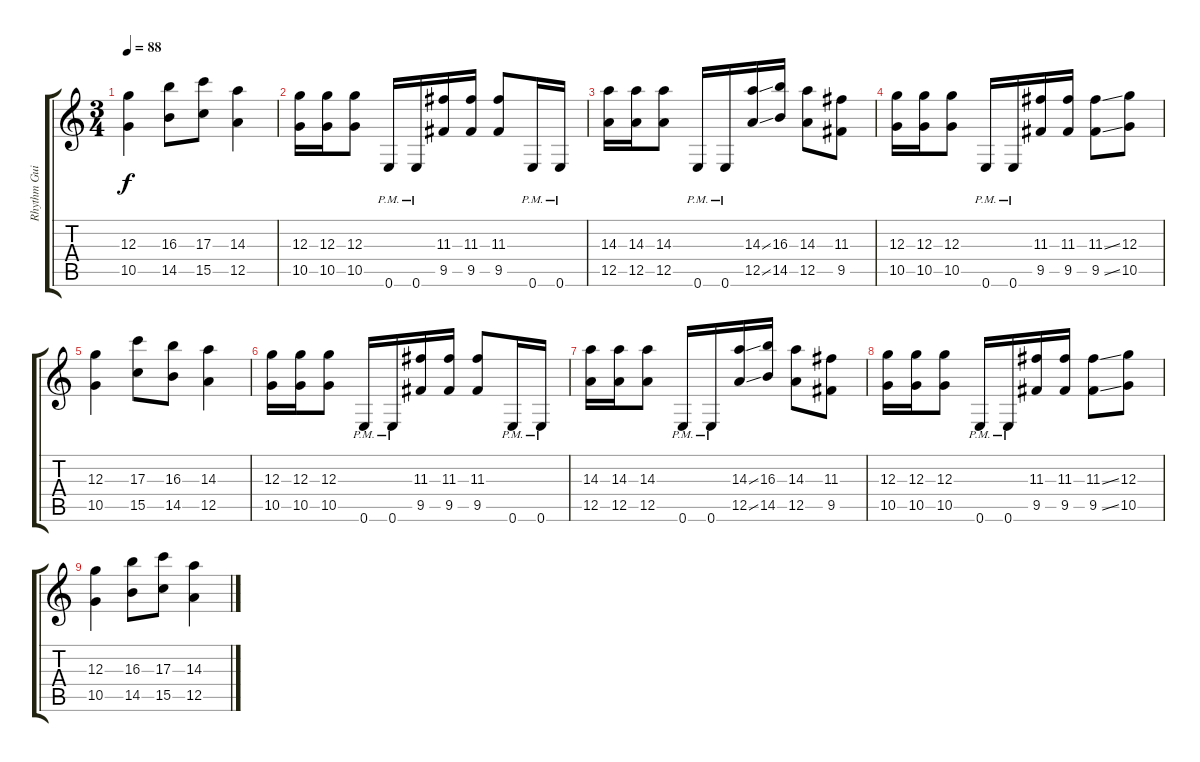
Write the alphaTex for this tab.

\track ("Rhythm Guitar I" "Rhythm Gui") {instrument overdrivenguitar}
\staff {score tabs}
\tuning (E4 B3 G3 D3 A2 E2) {hide}
\ts (3 4)
\tempo 88
\clef g2
\ks c
(12.3 10.5).4{dy f} (16.3 14.5).8 (17.3 15.5).8 (14.3 12.5).4 |
(12.3 10.5).16 (12.3 10.5).16 (12.3 10.5).8 0.6{pm}.16 0.6{pm}.16 (11.3 9.5).16 (11.3 9.5).16 (11.3 9.5).8 0.6{pm}.16 0.6{pm}.16 |
(14.3 12.5).16 (14.3 12.5).16 (14.3 12.5).8 0.6{pm}.16 0.6{pm}.16 (14.3{ss} 12.5{ss}).16{volume 0} (16.3 14.5).16 (14.3 12.5).8 (11.3 9.5).8 |
(12.3 10.5).16 (12.3 10.5).16 (12.3 10.5).8 0.6{pm}.16 0.6{pm}.16 (11.3 9.5).16 (11.3 9.5).16 (11.3{ss} 9.5{ss}).8 (12.3 10.5).8 |
(12.3 10.5).4 (17.3 15.5).8 (16.3 14.5).8 (14.3 12.5).4 |
(12.3 10.5).16 (12.3 10.5).16 (12.3 10.5).8 0.6{pm}.16 0.6{pm}.16 (11.3 9.5).16 (11.3 9.5).16 (11.3 9.5).8 0.6{pm}.16 0.6{pm}.16 |
(14.3 12.5).16 (14.3 12.5).16 (14.3 12.5).8 0.6{pm}.16 0.6{pm}.16 (14.3{ss} 12.5{ss}).16 (16.3 14.5).16 (14.3 12.5).8 (11.3 9.5).8 |
(12.3 10.5).16 (12.3 10.5).16 (12.3 10.5).8 0.6{pm}.16 0.6{pm}.16 (11.3 9.5).16 (11.3 9.5).16 (11.3{ss} 9.5{ss}).8 (12.3 10.5).8 |
(12.3 10.5).4 (16.3 14.5).8 (17.3 15.5).8 (14.3 12.5).4
